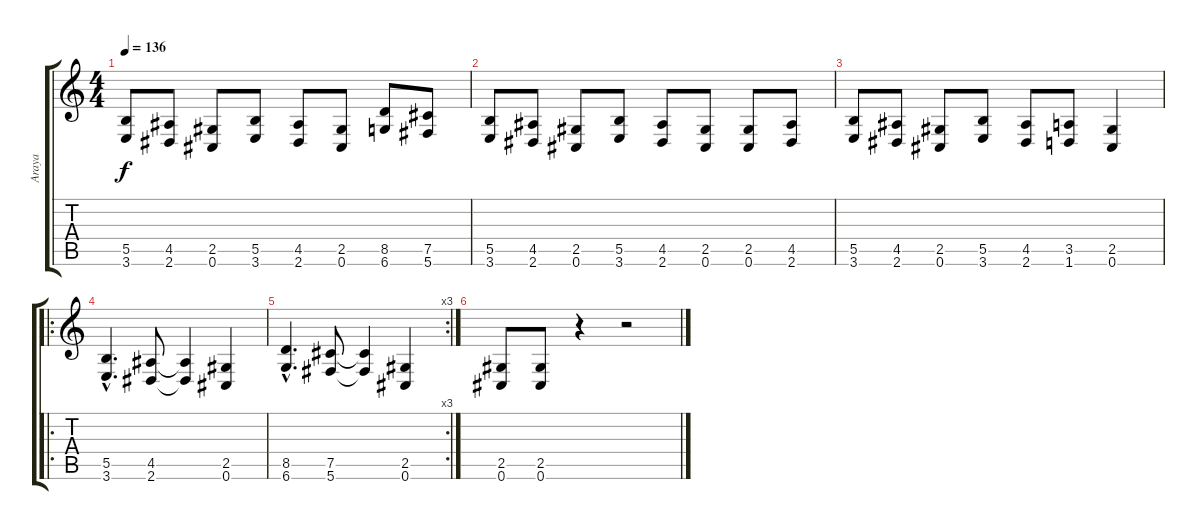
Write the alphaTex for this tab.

\track ("Araya" "Araya") {instrument electricbassfinger}
\staff {score tabs}
\tuning (Db4 Ab3 E3 B2 Gb2 Db2) {hide}
\ts (4 4)
\tempo 136
\clef g2
\ks c
(5.5 3.6).8{dy f} (4.5 2.6).8 (2.5 0.6).8 (5.5 3.6).8 (4.5 2.6).8 (2.5 0.6).8 (8.5 6.6).8 (7.5 5.6).8 |
(5.5 3.6).8 (4.5 2.6).8 (2.5 0.6).8 (5.5 3.6).8 (4.5 2.6).8 (2.5 0.6).8 (2.5 0.6).8 (4.5 2.6).8 |
(5.5 3.6).8 (4.5 2.6).8 (2.5 0.6).8 (5.5 3.6).8 (4.5 2.6).8 (3.5 1.6).8 (2.5 0.6).4 |
\ro
(5.5{hac} 3.6{hac}).4{d} (4.5 2.6).8 (4.5{t} 2.6{t}).4 (2.5 0.6).4 |
\rc 3
(8.5{hac} 6.6{hac}).4{d} (7.5 5.6).8 (7.5{t} 5.6{t}).4 (2.5 0.6).4 |
(2.5 0.6).8 (2.5 0.6).8 r.4 r.2
